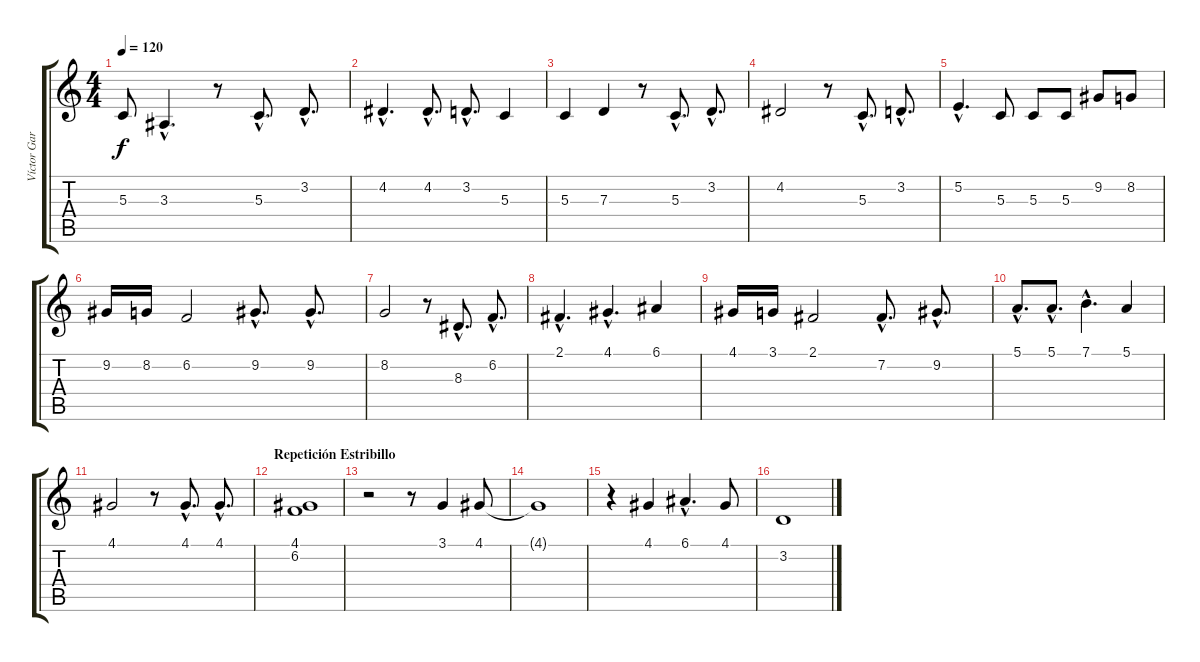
\track ("Víctor García (Voz)" "Víctor Gar") {instrument lead6voice}
\staff {score tabs}
\tuning (E4 B3 G3 D3 A2 E2) {hide}
\ts (4 4)
\tempo 120
\clef g2
\ks c
5.3.8{dy f} 3.3{hac}.4{d} r.8 5.3{hac}.8{d} 3.2{hac}.8{d} |
4.2{hac}.4{d} 4.2{hac}.8{d} 3.2{hac}.8{d} 5.3.4 |
5.3.4 7.3.4 r.8 5.3{hac}.8{d} 3.2{hac}.8{d} |
4.2.2 r.8 5.3{hac}.8{d} 3.2{hac}.8{d} |
5.2{hac}.4{d} 5.3.8 5.3.8 5.3.8 9.2.8 8.2.8 |
9.2.16 8.2.16 6.2.2 9.2{hac}.8{d} 9.2{hac}.8{d} |
8.2.2 r.8 8.3{hac}.8{d} 6.2{hac}.8{d} |
2.1{hac}.4{d} 4.1{hac}.4{d} 6.1.4 |
4.1.16 3.1.16 2.1.2 7.2{hac}.8{d} 9.2{hac}.8{d} |
5.1{hac}.8{d} 5.1{hac}.8{d} 7.1{hac}.4{d} 5.1.4 |
4.1.2 r.8 4.1{hac}.8{d} 4.1{hac}.8{d} |
\section ("" "Repetición Estribillo")
(4.1 6.2).1 |
r.2 r.8 3.1.4 4.1.8 |
4.1{t}.1 |
r.4 4.1.4 6.1{hac}.4{d} 4.1.8 |
3.2.1
